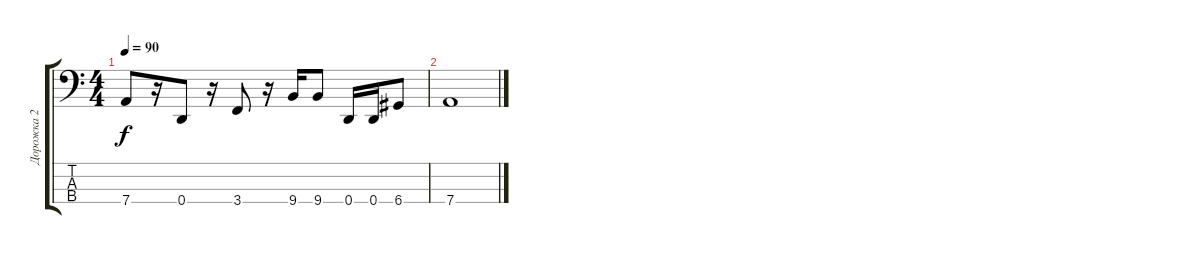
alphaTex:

\track ("Дорожка 2" "Дорожка 2") {instrument electricbassfinger}
\staff {score tabs}
\tuning (G2 D2 A1 D1) {hide}
\ts (4 4)
\tempo 90
\clef f4
\ks c
7.4.8{dy f} r.16 0.4.8 r.16 3.4.8 r.16 9.4.16 9.4.8 0.4.16 0.4.16 6.4.8 |
7.4.1
